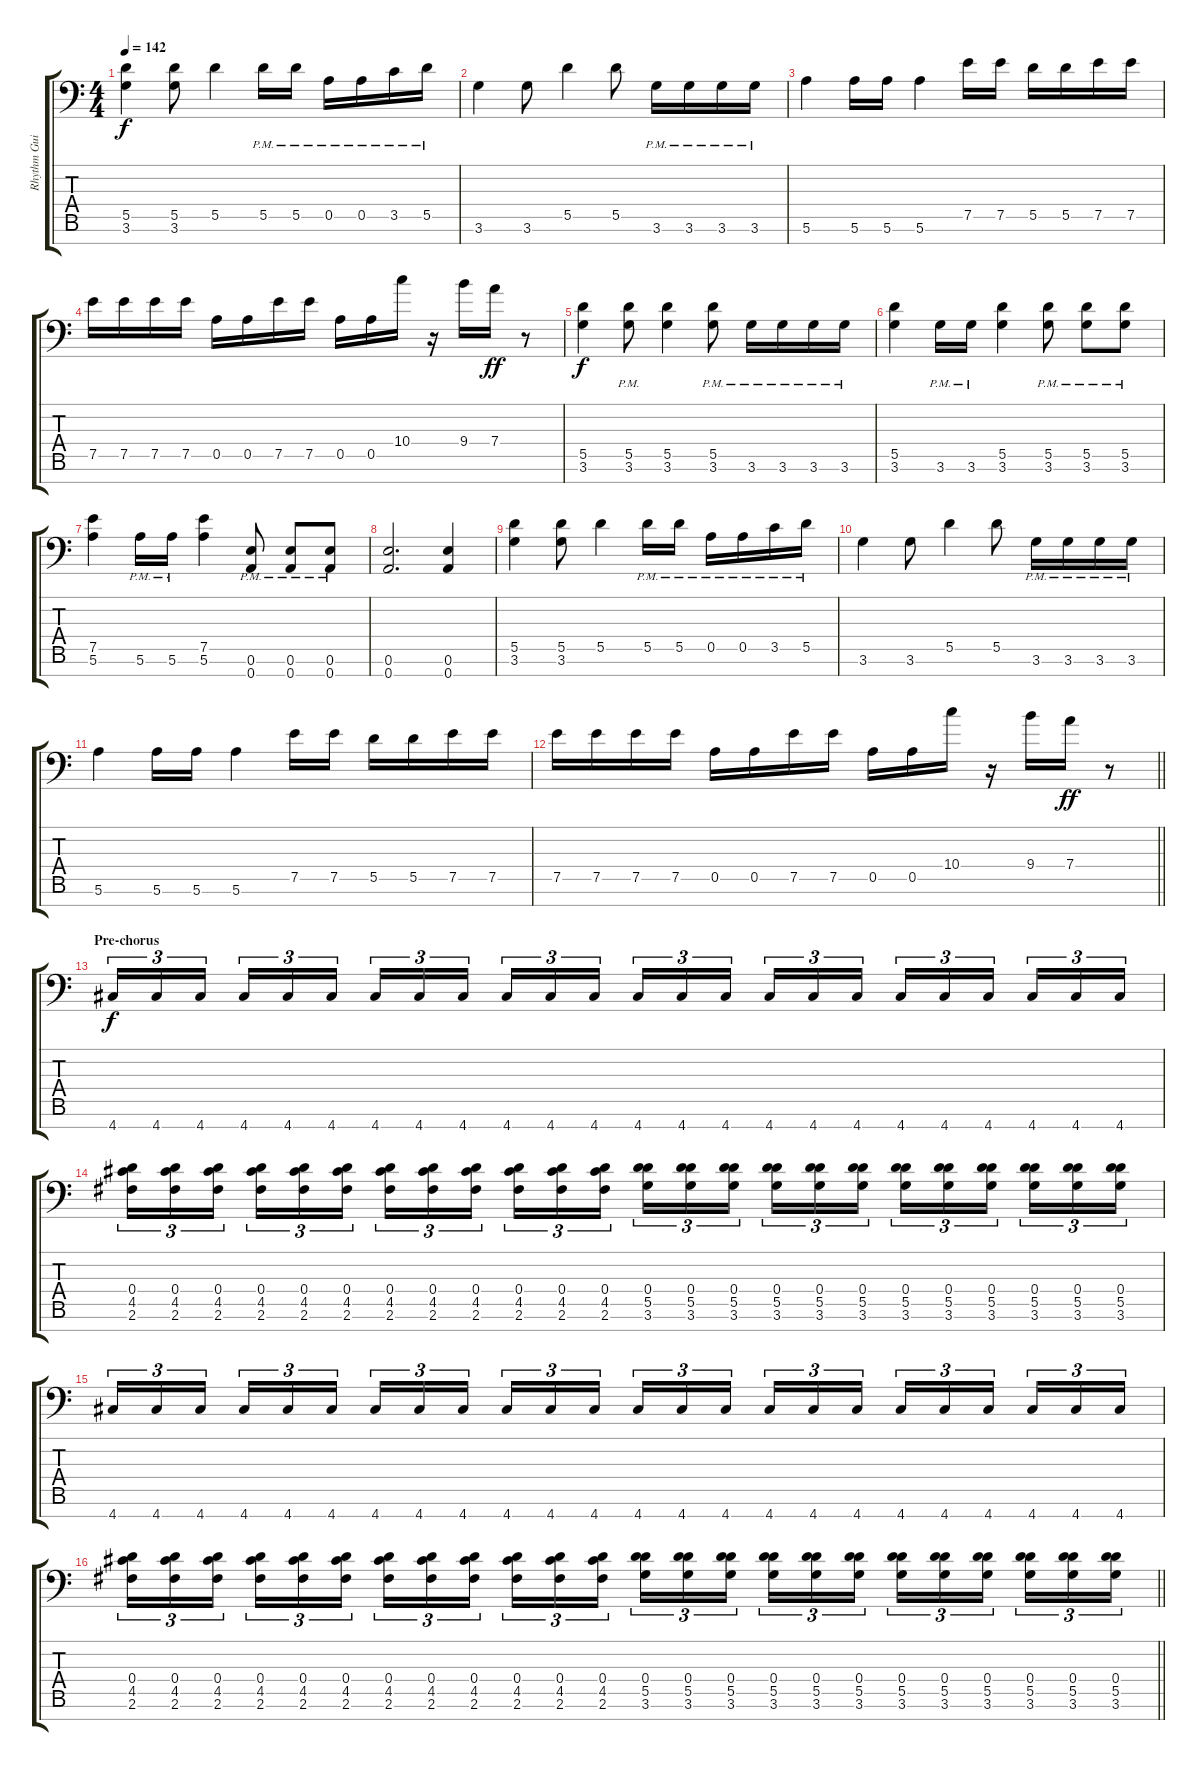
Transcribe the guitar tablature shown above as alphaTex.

\track ("Rhythm Guitar 2" "Rhythm Gui") {instrument overdrivenguitar}
\staff {score tabs}
\tuning (E4 B3 G3 D3 A2 E2 A1) {hide}
\ts (4 4)
\tempo 142
\clef f4
\ks c
(5.5 3.6).4{dy f} (5.5 3.6).8 5.5.4 5.5{pm}.16 5.5{pm}.16 0.5{pm}.16 0.5{pm}.16 3.5{pm}.16 5.5{pm}.16 |
3.6.4 3.6.8 5.5.4 5.5.8 3.6{pm}.16 3.6{pm}.16 3.6{pm}.16 3.6{pm}.16 |
5.6.4 5.6.16 5.6.16 5.6.4 7.5.16 7.5.16 5.5.16 5.5.16 7.5.16 7.5.16 |
7.5.16 7.5.16 7.5.16 7.5.16 0.5.16 0.5.16 7.5.16 7.5.16 0.5.16 0.5.16 10.4.16 r.16 9.4.16 7.4.16{dy ff} r.8 |
(5.5 3.6).4{dy f} (5.5{pm} 3.6{pm}).8 (5.5 3.6).4 (5.5{pm} 3.6{pm}).8 3.6{pm}.16 3.6{pm}.16 3.6{pm}.16 3.6{pm}.16 |
(5.5 3.6).4 3.6{pm}.16 3.6{pm}.16 (5.5 3.6).4 (5.5{pm} 3.6{pm}).8 (5.5{pm} 3.6{pm}).8 (5.5{pm} 3.6{pm}).8 |
(7.5 5.6).4 5.6{pm}.16 5.6{pm}.16 (7.5 5.6).4 (0.6{pm} 0.7{pm}).8 (0.6{pm} 0.7{pm}).8 (0.6{pm} 0.7{pm}).8 |
(0.6 0.7).2{d} (0.6 0.7).4 |
(5.5 3.6).4 (5.5 3.6).8 5.5.4 5.5{pm}.16 5.5{pm}.16 0.5{pm}.16 0.5{pm}.16 3.5{pm}.16 5.5{pm}.16 |
3.6.4 3.6.8 5.5.4 5.5.8 3.6{pm}.16 3.6{pm}.16 3.6{pm}.16 3.6{pm}.16 |
5.6.4 5.6.16 5.6.16 5.6.4 7.5.16 7.5.16 5.5.16 5.5.16 7.5.16 7.5.16 |
\barLineRight lightlight
7.5.16 7.5.16 7.5.16 7.5.16 0.5.16 0.5.16 7.5.16 7.5.16 0.5.16 0.5.16 10.4.16 r.16 9.4.16 7.4.16{dy ff} r.8 |
\section ("" "Pre-chorus")
4.7.16{tu (3 2) dy f} 4.7.16{tu (3 2)} 4.7.16{tu (3 2) beam splitsecondary} 4.7.16{tu (3 2)} 4.7.16{tu (3 2)} 4.7.16{tu (3 2)} 4.7.16{tu (3 2)} 4.7.16{tu (3 2)} 4.7.16{tu (3 2) beam splitsecondary} 4.7.16{tu (3 2)} 4.7.16{tu (3 2)} 4.7.16{tu (3 2)} 4.7.16{tu (3 2)} 4.7.16{tu (3 2)} 4.7.16{tu (3 2) beam splitsecondary} 4.7.16{tu (3 2)} 4.7.16{tu (3 2)} 4.7.16{tu (3 2)} 4.7.16{tu (3 2)} 4.7.16{tu (3 2)} 4.7.16{tu (3 2) beam splitsecondary} 4.7.16{tu (3 2)} 4.7.16{tu (3 2)} 4.7.16{tu (3 2)} |
(0.4 4.5 2.6).16{tu (3 2)} (0.4 4.5 2.6).16{tu (3 2)} (0.4 4.5 2.6).16{tu (3 2) beam splitsecondary} (0.4 4.5 2.6).16{tu (3 2)} (0.4 4.5 2.6).16{tu (3 2)} (0.4 4.5 2.6).16{tu (3 2)} (0.4 4.5 2.6).16{tu (3 2)} (0.4 4.5 2.6).16{tu (3 2)} (0.4 4.5 2.6).16{tu (3 2) beam splitsecondary} (0.4 4.5 2.6).16{tu (3 2)} (0.4 4.5 2.6).16{tu (3 2)} (0.4 4.5 2.6).16{tu (3 2)} (0.4 5.5 3.6).16{tu (3 2)} (0.4 5.5 3.6).16{tu (3 2)} (0.4 5.5 3.6).16{tu (3 2) beam splitsecondary} (0.4 5.5 3.6).16{tu (3 2)} (0.4 5.5 3.6).16{tu (3 2)} (0.4 5.5 3.6).16{tu (3 2)} (0.4 5.5 3.6).16{tu (3 2)} (0.4 5.5 3.6).16{tu (3 2)} (0.4 5.5 3.6).16{tu (3 2) beam splitsecondary} (0.4 5.5 3.6).16{tu (3 2)} (0.4 5.5 3.6).16{tu (3 2)} (0.4 5.5 3.6).16{tu (3 2)} |
4.7.16{tu (3 2)} 4.7.16{tu (3 2)} 4.7.16{tu (3 2) beam splitsecondary} 4.7.16{tu (3 2)} 4.7.16{tu (3 2)} 4.7.16{tu (3 2)} 4.7.16{tu (3 2)} 4.7.16{tu (3 2)} 4.7.16{tu (3 2) beam splitsecondary} 4.7.16{tu (3 2)} 4.7.16{tu (3 2)} 4.7.16{tu (3 2)} 4.7.16{tu (3 2)} 4.7.16{tu (3 2)} 4.7.16{tu (3 2) beam splitsecondary} 4.7.16{tu (3 2)} 4.7.16{tu (3 2)} 4.7.16{tu (3 2)} 4.7.16{tu (3 2)} 4.7.16{tu (3 2)} 4.7.16{tu (3 2) beam splitsecondary} 4.7.16{tu (3 2)} 4.7.16{tu (3 2)} 4.7.16{tu (3 2)} |
\barLineRight lightlight
(0.4 4.5 2.6).16{tu (3 2)} (0.4 4.5 2.6).16{tu (3 2)} (0.4 4.5 2.6).16{tu (3 2) beam splitsecondary} (0.4 4.5 2.6).16{tu (3 2)} (0.4 4.5 2.6).16{tu (3 2)} (0.4 4.5 2.6).16{tu (3 2)} (0.4 4.5 2.6).16{tu (3 2)} (0.4 4.5 2.6).16{tu (3 2)} (0.4 4.5 2.6).16{tu (3 2) beam splitsecondary} (0.4 4.5 2.6).16{tu (3 2)} (0.4 4.5 2.6).16{tu (3 2)} (0.4 4.5 2.6).16{tu (3 2)} (0.4 5.5 3.6).16{tu (3 2)} (0.4 5.5 3.6).16{tu (3 2)} (0.4 5.5 3.6).16{tu (3 2) beam splitsecondary} (0.4 5.5 3.6).16{tu (3 2)} (0.4 5.5 3.6).16{tu (3 2)} (0.4 5.5 3.6).16{tu (3 2)} (0.4 5.5 3.6).16{tu (3 2)} (0.4 5.5 3.6).16{tu (3 2)} (0.4 5.5 3.6).16{tu (3 2) beam splitsecondary} (0.4 5.5 3.6).16{tu (3 2)} (0.4 5.5 3.6).16{tu (3 2)} (0.4 5.5 3.6).16{tu (3 2)}
